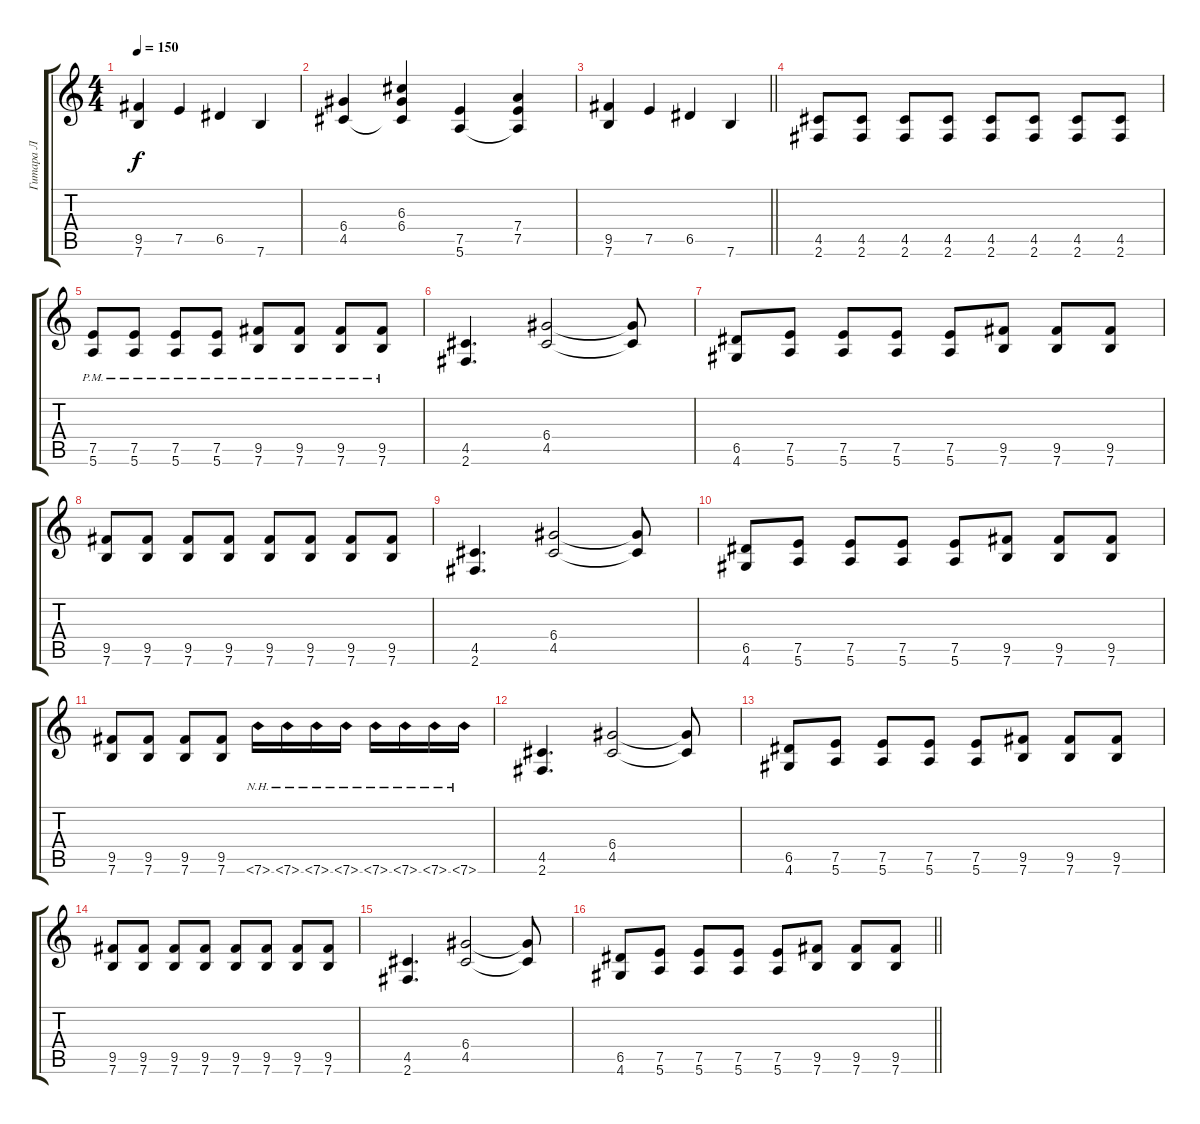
\track ("Гитара Л" "Гитара Л") {instrument distortionguitar}
\staff {score tabs}
\tuning (E4 B3 G3 D3 A2 E2) {hide}
\ts (4 4)
\tempo 150
\clef g2
\ks c
(9.5 7.6).4{dy f} 7.5.4 6.5.4 7.6.4 |
(6.4 4.5).4 (6.3 6.4 4.5{t}).4 (7.5 5.6).4 (7.4 7.5 5.6{t}).4 |
\barLineRight lightlight
(9.5 7.6).4 7.5.4 6.5.4 7.6.4 |
\section ("" " ")
(4.5 2.6).8 (4.5 2.6).8 (4.5 2.6).8 (4.5 2.6).8 (4.5 2.6).8 (4.5 2.6).8 (4.5 2.6).8 (4.5 2.6).8 |
(7.5{pm} 5.6{pm}).8 (7.5{pm} 5.6{pm}).8 (7.5{pm} 5.6{pm}).8 (7.5{pm} 5.6{pm}).8 (9.5{pm} 7.6{pm}).8 (9.5{pm} 7.6{pm}).8 (9.5{pm} 7.6{pm}).8 (9.5{pm} 7.6{pm}).8 |
(4.5 2.6).4{d} (6.4 4.5).2 (6.4{t} 4.5{t}).8 |
(6.5 4.6).8 (7.5 5.6).8 (7.5 5.6).8 (7.5 5.6).8 (7.5 5.6).8 (9.5 7.6).8 (9.5 7.6).8 (9.5 7.6).8 |
(9.5 7.6).8 (9.5 7.6).8 (9.5 7.6).8 (9.5 7.6).8 (9.5 7.6).8 (9.5 7.6).8 (9.5 7.6).8 (9.5 7.6).8 |
(4.5 2.6).4{d} (6.4 4.5).2 (6.4{t} 4.5{t}).8 |
(6.5 4.6).8 (7.5 5.6).8 (7.5 5.6).8 (7.5 5.6).8 (7.5 5.6).8 (9.5 7.6).8 (9.5 7.6).8 (9.5 7.6).8 |
(9.5 7.6).8 (9.5 7.6).8 (9.5 7.6).8 (9.5 7.6).8 7.6{nh}.16 7.6{nh}.16 7.6{nh}.16 7.6{nh}.16 7.6{nh}.16 7.6{nh}.16 7.6{nh}.16 7.6{nh}.16 |
(4.5 2.6).4{d} (6.4 4.5).2 (6.4{t} 4.5{t}).8 |
(6.5 4.6).8 (7.5 5.6).8 (7.5 5.6).8 (7.5 5.6).8 (7.5 5.6).8 (9.5 7.6).8 (9.5 7.6).8 (9.5 7.6).8 |
(9.5 7.6).8 (9.5 7.6).8 (9.5 7.6).8 (9.5 7.6).8 (9.5 7.6).8 (9.5 7.6).8 (9.5 7.6).8 (9.5 7.6).8 |
(4.5 2.6).4{d} (6.4 4.5).2 (6.4{t} 4.5{t}).8 |
\barLineRight lightlight
(6.5 4.6).8 (7.5 5.6).8 (7.5 5.6).8 (7.5 5.6).8 (7.5 5.6).8 (9.5 7.6).8 (9.5 7.6).8 (9.5 7.6).8
